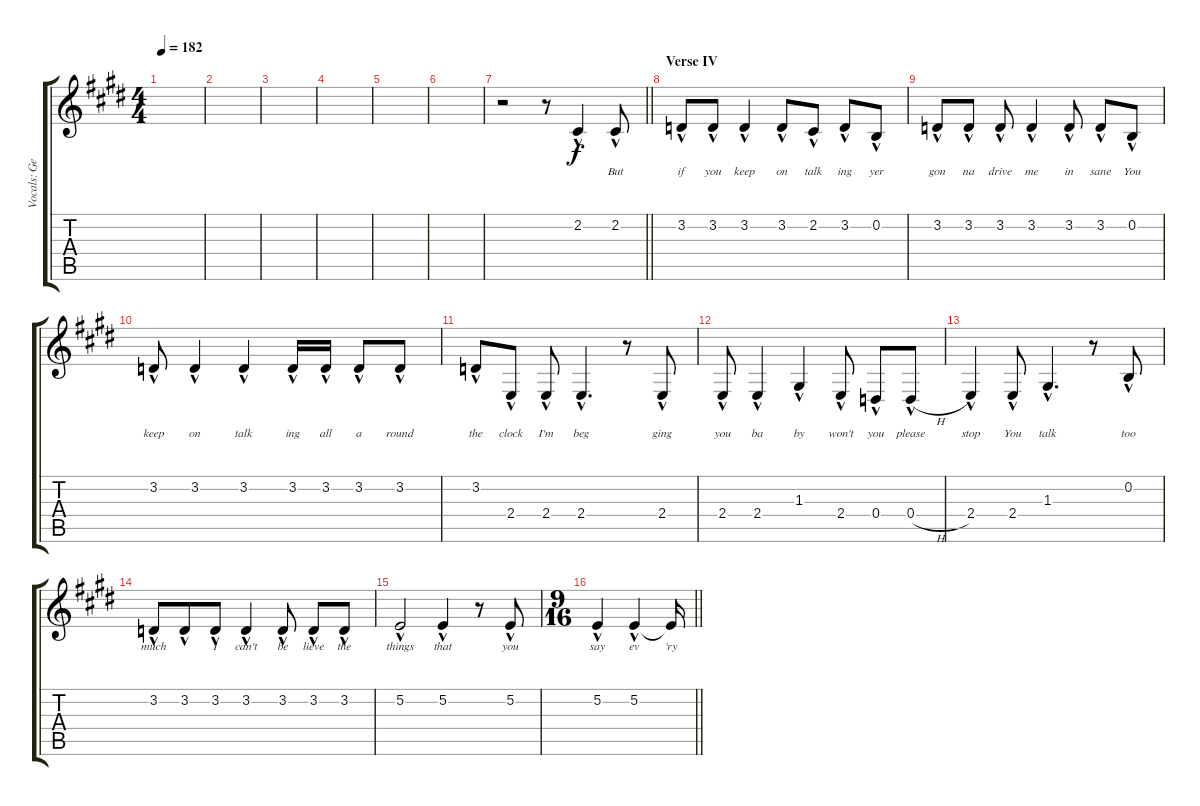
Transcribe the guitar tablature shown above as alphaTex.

\track ("Vocals: George" "Vocals: Ge") {instrument lead2sawtooth}
\staff {score tabs}
\tuning (E4 B3 G3 D3 A2 E2) {hide}
\ts (4 4)
\tempo 182
\clef g2
\ks e
|
|
|
|
|
|
\barLineRight lightlight
r.2 r.8 2.2{hac}.4{lyrics (0 "") lyrics (1 "") lyrics (2 "") lyrics (3 "") lyrics (4 "")} 2.2{hac}.8{lyrics (0 "But") lyrics (1 "") lyrics (2 "") lyrics (3 "") lyrics (4 "")} |
\section ("" "Verse IV")
3.2{hac}.8{lyrics (0 "if") lyrics (1 "") lyrics (2 "") lyrics (3 "") lyrics (4 "")} 3.2{hac}.8{lyrics (0 "you") lyrics (1 "") lyrics (2 "") lyrics (3 "") lyrics (4 "")} 3.2{hac}.4{lyrics (0 "keep") lyrics (1 "") lyrics (2 "") lyrics (3 "") lyrics (4 "")} 3.2{hac}.8{lyrics (0 "on") lyrics (1 "") lyrics (2 "") lyrics (3 "") lyrics (4 "")} 2.2{hac}.8{lyrics (0 "talk") lyrics (1 "") lyrics (2 "") lyrics (3 "") lyrics (4 "")} 3.2{hac}.8{lyrics (0 "ing") lyrics (1 "") lyrics (2 "") lyrics (3 "") lyrics (4 "")} 0.2{hac}.8{lyrics (0 "yer") lyrics (1 "") lyrics (2 "") lyrics (3 "") lyrics (4 "")} |
3.2{hac}.8{lyrics (0 "gon") lyrics (1 "") lyrics (2 "") lyrics (3 "") lyrics (4 "")} 3.2{hac}.8{lyrics (0 "na") lyrics (1 "") lyrics (2 "") lyrics (3 "") lyrics (4 "")} 3.2{hac}.8{lyrics (0 "drive") lyrics (1 "") lyrics (2 "") lyrics (3 "") lyrics (4 "")} 3.2{hac}.4{lyrics (0 "me") lyrics (1 "") lyrics (2 "") lyrics (3 "") lyrics (4 "")} 3.2{hac}.8{lyrics (0 "in") lyrics (1 "") lyrics (2 "") lyrics (3 "") lyrics (4 "")} 3.2{hac}.8{lyrics (0 "sane") lyrics (1 "") lyrics (2 "") lyrics (3 "") lyrics (4 "")} 0.2{hac}.8{lyrics (0 "You") lyrics (1 "") lyrics (2 "") lyrics (3 "") lyrics (4 "")} |
3.2{hac}.8{lyrics (0 "keep") lyrics (1 "") lyrics (2 "") lyrics (3 "") lyrics (4 "")} 3.2{hac}.4{lyrics (0 "on") lyrics (1 "") lyrics (2 "") lyrics (3 "") lyrics (4 "") beam merge} 3.2{hac}.4{lyrics (0 "talk") lyrics (1 "") lyrics (2 "") lyrics (3 "") lyrics (4 "")} 3.2{hac}.16{lyrics (0 "ing") lyrics (1 "") lyrics (2 "") lyrics (3 "") lyrics (4 "")} 3.2{hac}.16{lyrics (0 "all") lyrics (1 "") lyrics (2 "") lyrics (3 "") lyrics (4 "")} 3.2{hac}.8{lyrics (0 "a") lyrics (1 "") lyrics (2 "") lyrics (3 "") lyrics (4 "")} 3.2{hac}.8{lyrics (0 "round") lyrics (1 "") lyrics (2 "") lyrics (3 "") lyrics (4 "")} |
3.2{hac}.8{lyrics (0 "the") lyrics (1 "") lyrics (2 "") lyrics (3 "") lyrics (4 "")} 2.4{hac}.8{lyrics (0 "clock") lyrics (1 "") lyrics (2 "") lyrics (3 "") lyrics (4 "")} 2.4{hac}.8{lyrics (0 "I'm") lyrics (1 "") lyrics (2 "") lyrics (3 "") lyrics (4 "")} 2.4{hac}.4{d lyrics (0 "beg") lyrics (1 "") lyrics (2 "") lyrics (3 "") lyrics (4 "")} r.8 2.4{hac}.8{lyrics (0 "ging") lyrics (1 "") lyrics (2 "") lyrics (3 "") lyrics (4 "")} |
2.4{hac}.8{lyrics (0 "you") lyrics (1 "") lyrics (2 "") lyrics (3 "") lyrics (4 "")} 2.4{hac}.4{lyrics (0 "ba") lyrics (1 "") lyrics (2 "") lyrics (3 "") lyrics (4 "")} 1.3{hac}.4{lyrics (0 "by") lyrics (1 "") lyrics (2 "") lyrics (3 "") lyrics (4 "")} 2.4{hac}.8{lyrics (0 "won't") lyrics (1 "") lyrics (2 "") lyrics (3 "") lyrics (4 "")} 0.4{hac}.8{lyrics (0 "you") lyrics (1 "") lyrics (2 "") lyrics (3 "") lyrics (4 "")} 0.4{h hac}.8{lyrics (0 "please") lyrics (1 "") lyrics (2 "") lyrics (3 "") lyrics (4 "")} |
2.4{hac}.4{lyrics (0 "stop") lyrics (1 "") lyrics (2 "") lyrics (3 "") lyrics (4 "")} 2.4{hac}.8{lyrics (0 "You") lyrics (1 "") lyrics (2 "") lyrics (3 "") lyrics (4 "")} 1.3{hac}.4{d lyrics (0 "talk") lyrics (1 "") lyrics (2 "") lyrics (3 "") lyrics (4 "")} r.8 0.2{hac}.8{lyrics (0 "too") lyrics (1 "") lyrics (2 "") lyrics (3 "") lyrics (4 "")} |
3.2{hac}.8{lyrics (0 "much") lyrics (1 "") lyrics (2 "") lyrics (3 "") lyrics (4 "")} 3.2{hac}.8{lyrics (0 "") lyrics (1 "") lyrics (2 "") lyrics (3 "") lyrics (4 "") beam merge} 3.2{hac}.8{lyrics (0 "I") lyrics (1 "") lyrics (2 "") lyrics (3 "") lyrics (4 "")} 3.2{hac}.4{lyrics (0 "can't") lyrics (1 "") lyrics (2 "") lyrics (3 "") lyrics (4 "")} 3.2{hac}.8{lyrics (0 "be") lyrics (1 "") lyrics (2 "") lyrics (3 "") lyrics (4 "")} 3.2{hac}.8{lyrics (0 "lieve") lyrics (1 "") lyrics (2 "") lyrics (3 "") lyrics (4 "")} 3.2{hac}.8{lyrics (0 "the") lyrics (1 "") lyrics (2 "") lyrics (3 "") lyrics (4 "")} |
5.2{hac}.2{lyrics (0 "things") lyrics (1 "") lyrics (2 "") lyrics (3 "") lyrics (4 "") beam merge} 5.2{hac}.4{lyrics (0 "that") lyrics (1 "") lyrics (2 "") lyrics (3 "") lyrics (4 "")} r.8 5.2{hac}.8{lyrics (0 "you") lyrics (1 "") lyrics (2 "") lyrics (3 "") lyrics (4 "")} |
\ts (9 16)
\barLineRight lightlight
5.2{hac}.4{lyrics (0 "say") lyrics (1 "") lyrics (2 "") lyrics (3 "") lyrics (4 "")} 5.2{hac}.4{lyrics (0 "ev") lyrics (1 "") lyrics (2 "") lyrics (3 "") lyrics (4 "")} 5.2{t}.16{lyrics (0 "'ry") lyrics (1 "") lyrics (2 "") lyrics (3 "") lyrics (4 "")}
